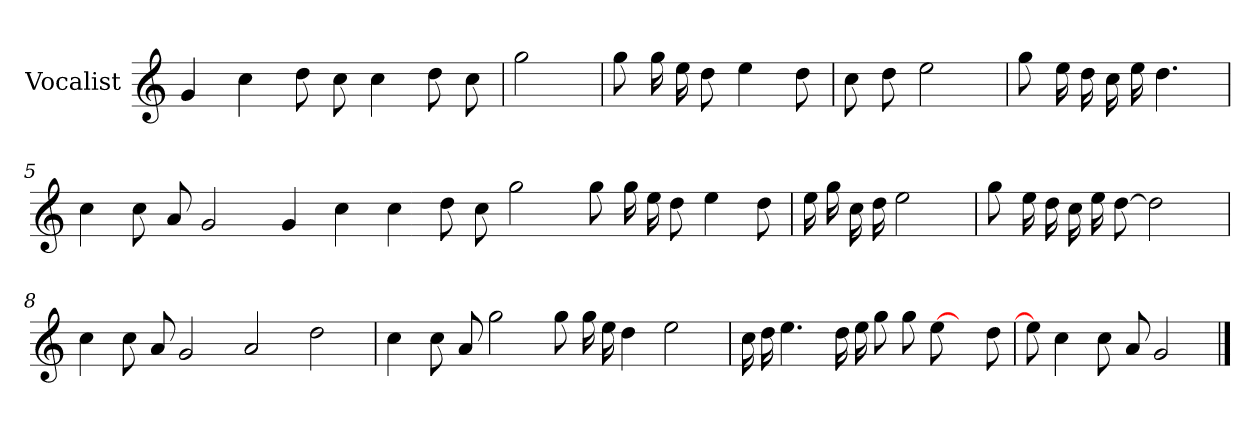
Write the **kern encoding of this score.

**kern
*part1
*staff1
*I"Vocalist
*k[]
*C:
=
4g
4cc
8dd
8cc
4cc
8dd
8cc
=1
2gg
=2
8gg
16gg
16ee
8dd
4ee
8dd
=3
8cc
8dd
2ee
=4
8gg
16ee
16dd
16cc
16ee
4.dd
=5
4cc
8cc
8a
2g
4g
4cc
4cc
8dd
8cc
2gg
8gg
16gg
16ee
8dd
4ee
8dd
=6
16ee
16gg
16cc
16dd
2ee
=7
8gg
16ee
16dd
16cc
16ee
[8dd
2dd]
=8
4cc
8cc
8a
2g
2a
2dd
=9
4cc
8cc
8a
2gg
8gg
16gg
16ee
4dd
2ee
=10
16cc
16dd
4.ee
16dd
16ee
8gg
8gg
[8ee
8ryy
8dd
=11
8ee]
4cc
8cc
8a
2g
==
*-
